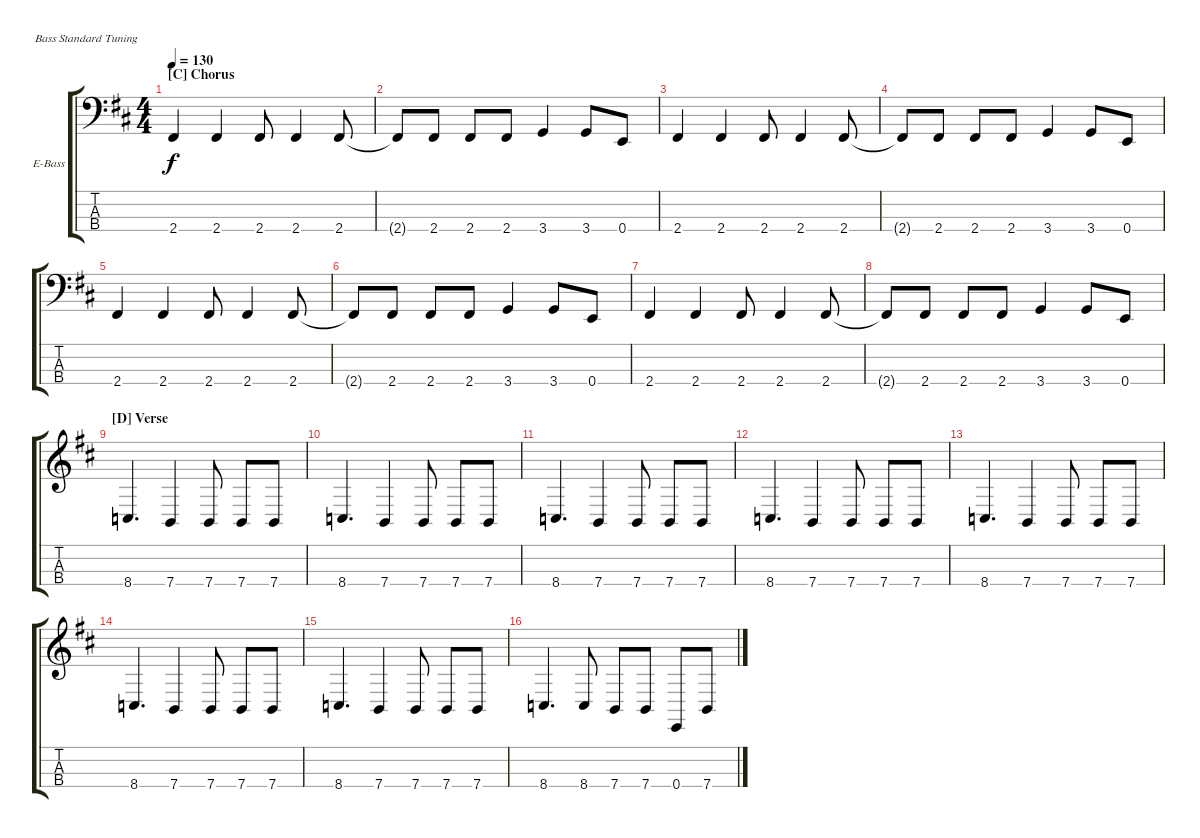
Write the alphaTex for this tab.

\defaultSystemsLayout 4
\bracketExtendMode groupsimilarinstruments
\firstSystemTrackNameOrientation horizontal
\otherSystemsTrackNameOrientation horizontal
\track ("Bass" "E-Bass") {instrument electricbassfinger}
\staff {score tabs}
\tuning (G2 D2 A1 E1)
\ts (4 4)
\section ("C" "Chorus")
\tempo 130
\clef f4
\scale
1.06305
\ks d
2.4.4{dy f} 2.4.4 2.4.8 2.4.4 2.4.8 |
\scale
0.936948 2.4{t}.8 2.4.8 2.4.8 2.4.8 3.4.4 3.4.8 0.4.8 |
\scale
1.06305 2.4.4 2.4.4 2.4.8 2.4.4 2.4.8 |
\scale
0.936948 2.4{t}.8 2.4.8 2.4.8 2.4.8 3.4.4 3.4.8 0.4.8 |
\scale
1.06305 2.4.4 2.4.4 2.4.8 2.4.4 2.4.8 |
\scale
0.936948 2.4{t}.8 2.4.8 2.4.8 2.4.8 3.4.4 3.4.8 0.4.8 |
\scale
1.06305 2.4.4 2.4.4 2.4.8 2.4.4 2.4.8 |
\scale
0.936948 2.4{t}.8 2.4.8 2.4.8 2.4.8 3.4.4 3.4.8 0.4.8 |
\section ("D" "Verse")
\clef g2
\scale
1.06305 8.4.4{d} 7.4.4 7.4.8 7.4.8 7.4.8 |
\scale
0.936948 8.4.4{d} 7.4.4 7.4.8 7.4.8 7.4.8 |
\scale
1.06305 8.4.4{d} 7.4.4 7.4.8 7.4.8 7.4.8 |
\scale
0.936948 8.4.4{d} 7.4.4 7.4.8 7.4.8 7.4.8 |
\scale
1.06305 8.4.4{d} 7.4.4 7.4.8 7.4.8 7.4.8 |
\scale
0.936948 8.4.4{d} 7.4.4 7.4.8 7.4.8 7.4.8 |
\scale
1.06305 8.4.4{d} 7.4.4 7.4.8 7.4.8 7.4.8 |
\scale
0.936948 8.4.4{d} 8.4.8 7.4.8 7.4.8 0.4.8 7.4.8
